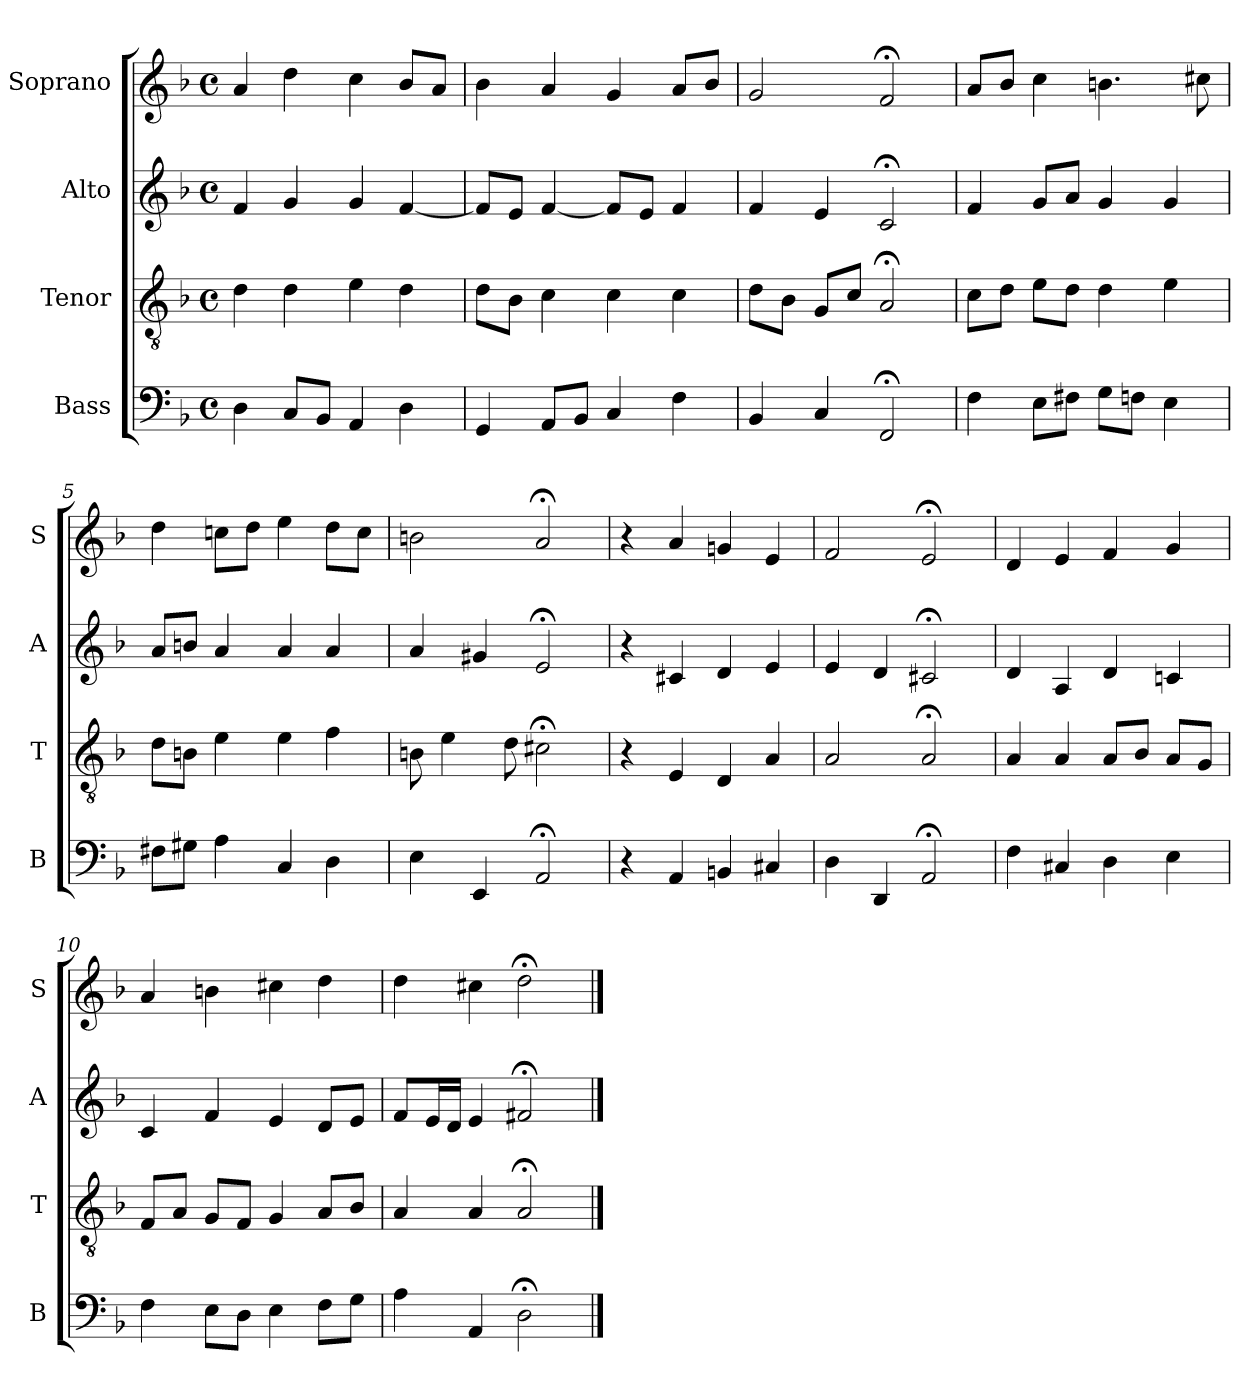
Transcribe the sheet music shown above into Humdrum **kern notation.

**kern	**kern	**kern	**kern
*part4	*part3	*part2	*part1
*staff4	*staff3	*staff2	*staff1
*I"Bass	*I"Tenor	*I"Alto	*I"Soprano
*I'B	*I'T	*I'A	*I'S
*clefF4	*clefGv2	*clefG2	*clefG2
*k[b-]	*k[b-]	*k[b-]	*k[b-]
*d:	*d:	*d:	*d:
*M4/4	*M4/4	*M4/4	*M4/4
*met(c)	*met(c)	*met(c)	*met(c)
*MM100	*MM100	*MM100	*MM100
=1	=1	=1	=1
4D	4d	4f	4a
8CL	4d	4g	4dd
8BB-J	.	.	.
4AA	4e	4g	4cc
4D	4d	[4f	8b-L
.	.	.	8aJ
=2	=2	=2	=2
4GG	8dL	8fL]	4b-
.	8B-J	8eJ	.
8AAL	4c	[4f	4a
8BB-J	.	.	.
4C	4c	8fL]	4g
.	.	8eJ	.
4F	4c	4f	8aL
.	.	.	8b-J
=3	=3	=3	=3
4BB-	8dL	4f	2g
.	8B-J	.	.
4C	8GL	4e	.
.	8cJ	.	.
2FF;<	2A;<	2c;<	2f;<
=4	=4	=4	=4
4F	8cL	4f	8aL
.	8dJ	.	8b-J
8EL	8eL	8gL	4cc
8F#XJ	8dJ	8aJ	.
8GL	4d	4g	4.bn
8FnJ	.	.	.
4E	4e	4g	.
.	.	.	8cc#X
=5	=5	=5	=5
8F#XL	8dL	8aL	4dd
8G#XJ	8BnJ	8bnJ	.
4A	4e	4a	8ccnL
.	.	.	8ddJ
4C	4e	4a	4ee
4D	4f	4a	8ddL
.	.	.	8ccJ
=6	=6	=6	=6
4E	8Bn	4a	2bn
.	4e	.	.
4EE	.	4g#X	.
.	8d	.	.
2AA;<	2c#X;<	2e;<	2a;<
=7	=7	=7	=7
4r	4r	4r	4r
4AA	4E	4c#X	4a
4BBn	4D	4d	4gn
4C#X	4A	4e	4e
=8	=8	=8	=8
4D	2A	4e	2f
4DD	.	4d	.
2AA;<	2A;<	2c#X;<	2e;<
=9	=9	=9	=9
4F	4A	4d	4d
4C#X	4A	4A	4e
4D	8AL	4d	4f
.	8B-J	.	.
4E	8AL	4cn	4g
.	8GJ	.	.
=10	=10	=10	=10
4F	8FL	4c	4a
.	8AJ	.	.
8EL	8GL	4f	4bn
8DJ	8FJ	.	.
4E	4G	4e	4cc#X
8FL	8AL	8dL	4dd
8GJ	8B-J	8eJ	.
=11	=11	=11	=11
4A	4A	8fL	4dd
.	.	16eL	.
.	.	16dJJ	.
4AA	4A	4e	4cc#X
2D;<	2A;<	2f#X;<	2dd;<
==	==	==	==
*-	*-	*-	*-
